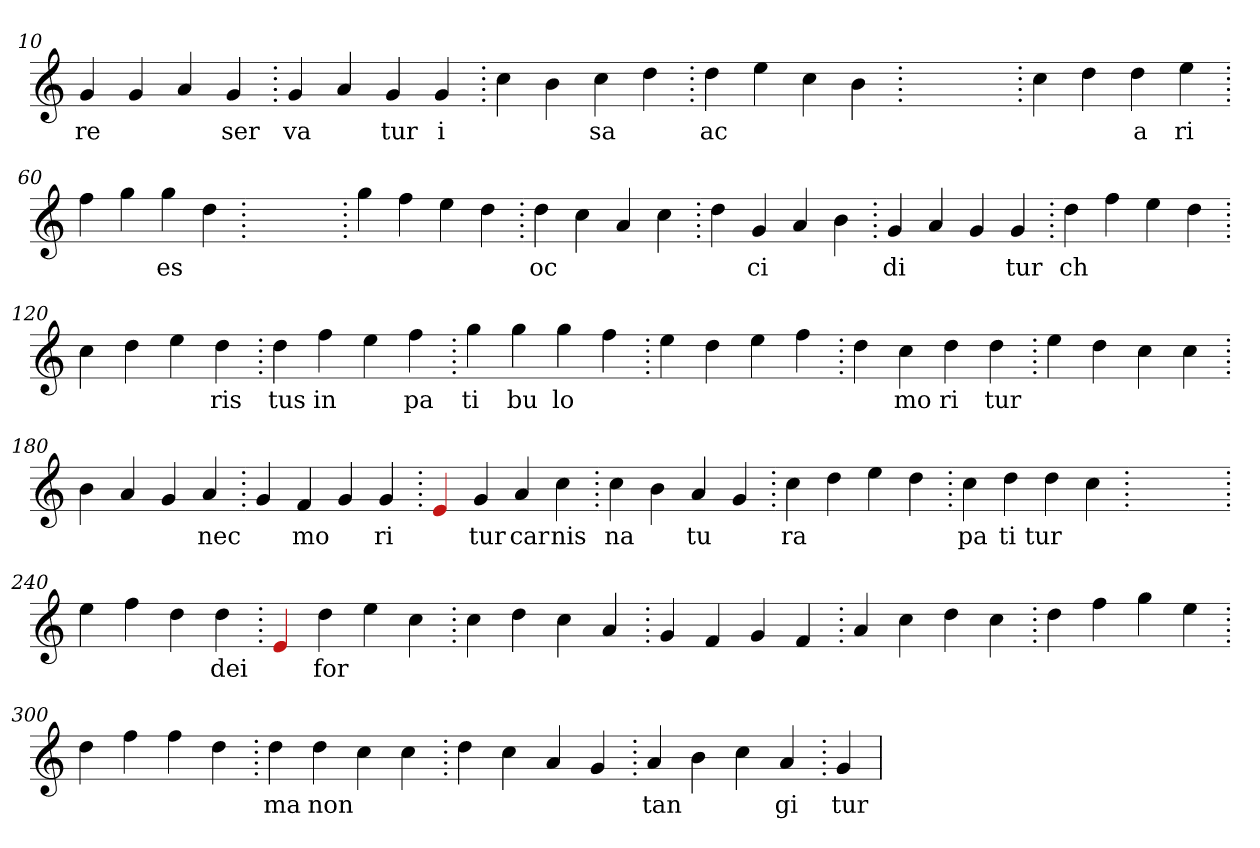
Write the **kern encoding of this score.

**kern	**text
*part1	*part1
*staff1	*staff1
*clefG2	*
=10.	=10.
4g	re
4g	.
4a	.
4g	ser
=20.	=20.
4g	va
4a	.
4g	tur
4g	i
=30.	=30.
4cc	.
4b	.
4cc	sa
4dd	.
=40.	=40.
4dd	ac
4ee	.
4cc	.
4b	.
=50.	=50.
1ryy	.
=50.	=50.
4cc	.
4dd	.
4dd	a
4ee	ri
=60.	=60.
4ff	.
4gg	.
4gg	es
4dd	.
=70.	=70.
1ryy	.
=70.	=70.
4gg	.
4ff	.
4ee	.
4dd	.
=80.	=80.
4dd	oc
4cc	.
4a	.
4cc	.
=90.	=90.
4dd	.
4g	ci
4a	.
4b	.
=100.	=100.
4g	di
4a	.
4g	.
4g	tur
=110.	=110.
4dd	ch
4ff	.
4ee	.
4dd	.
=120.	=120.
4cc	.
4dd	.
4ee	.
4dd	ris
=130.	=130.
4dd	tus
4ff	in
4ee	.
4ff	pa
=140.	=140.
4gg	ti
4gg	bu
4gg	lo
4ff	.
=150.	=150.
4ee	.
4dd	.
4ee	.
4ff	.
=160.	=160.
4dd	.
4cc	mo
4dd	ri
4dd	tur
=170.	=170.
4ee	.
4dd	.
4cc	.
4cc	.
=180.	=180.
4b	.
4a	.
4g	.
4a	nec
=190.	=190.
4g	.
4f	mo
4g	.
4g	ri
=200.	=200.
4Re	.
4g	tur
4a	car
4cc	nis
=210.	=210.
4cc	na
4b	.
4a	tu
4g	.
=220.	=220.
4cc	ra
4dd	.
4ee	.
4dd	.
=230.	=230.
4cc	pa
4dd	ti
4dd	tur
4cc	.
=240.	=240.
1ryy	.
=240.	=240.
4ee	.
4ff	.
4dd	.
4dd	dei
=250.	=250.
4Re	.
4dd	for
4ee	.
4cc	.
=260.	=260.
4cc	.
4dd	.
4cc	.
4a	.
=270.	=270.
4g	.
4f	.
4g	.
4f	.
=280.	=280.
4a	.
4cc	.
4dd	.
4cc	.
=290.	=290.
4dd	.
4ff	.
4gg	.
4ee	.
=300.	=300.
4dd	.
4ff	.
4ff	.
4dd	.
=310.	=310.
4dd	ma
4dd	non
4cc	.
4cc	.
=320.	=320.
4dd	.
4cc	.
4a	.
4g	.
=330.	=330.
4a	tan
4b	.
4cc	.
4a	gi
=340.	=340.
4g	tur
=	=
*-	*-
